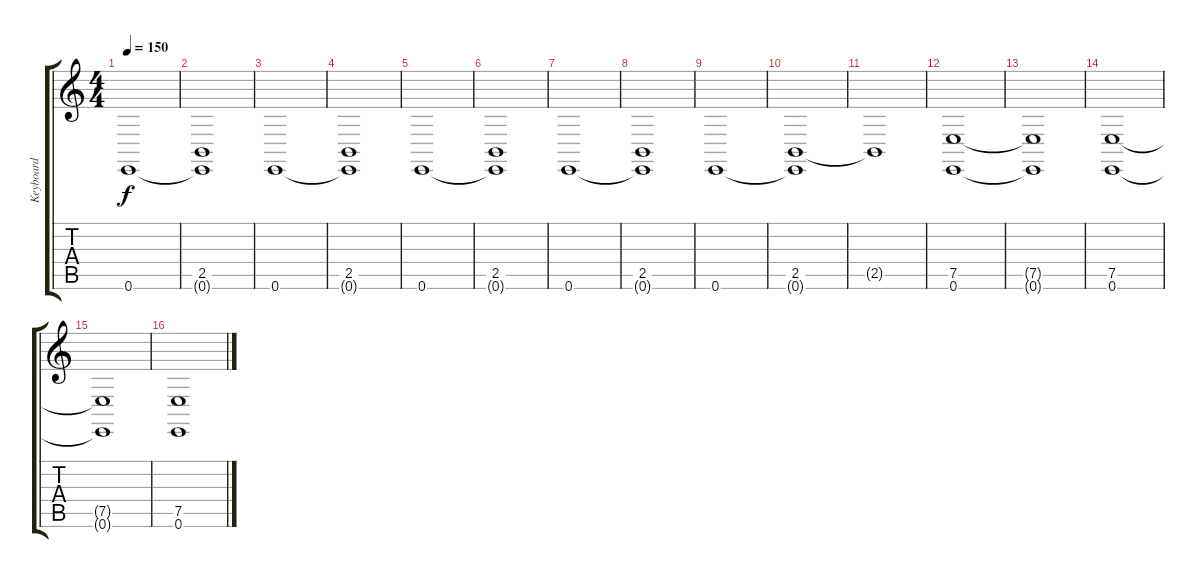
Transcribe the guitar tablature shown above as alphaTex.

\track ("Keyboard" "Keyboard") {instrument stringensemble1}
\staff {score tabs}
\tuning (E4 B3 G3 D3 A2 E2) {hide}
\ts (4 4)
\tempo 150
\clef g2
\ks c
0.6.1{dy f instrument stringensemble1} |
(2.5 0.6{t}).1 |
0.6.1 |
(2.5 0.6{t}).1 |
0.6.1 |
(2.5 0.6{t}).1 |
0.6.1 |
(2.5 0.6{t}).1 |
0.6.1 |
(2.5 0.6{t}).1 |
2.5{t}.1{volume 0} |
(7.5 0.6).1{volume 13} |
(7.5{t} 0.6{t}).1 |
(7.5 0.6).1 |
(7.5{t} 0.6{t}).1 |
(7.5 0.6).1
